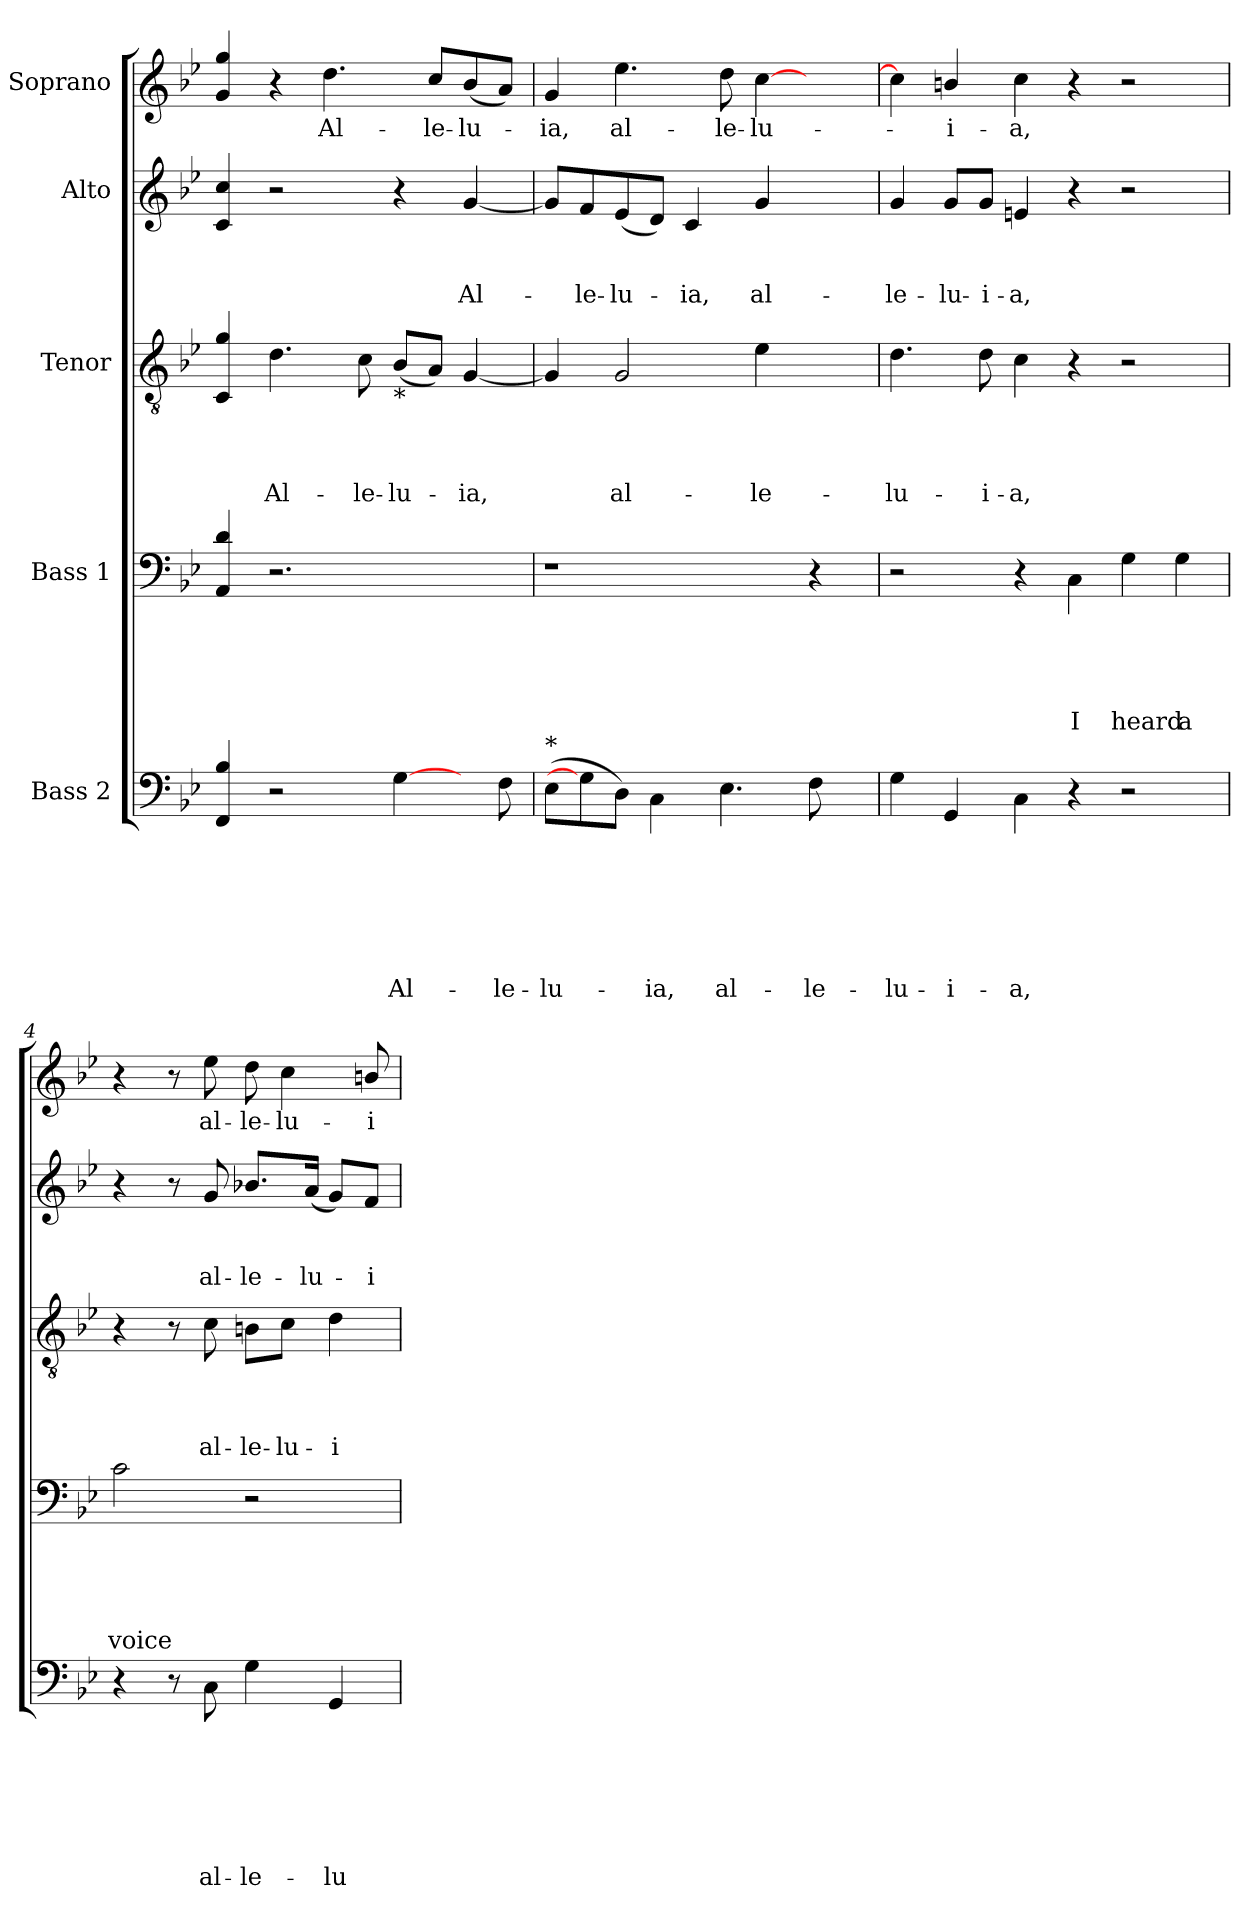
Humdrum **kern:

**kern	**text	**text	**text	**text	**text	**text	**text	**kern	**text	**text	**text	**text	**text	**kern	**text	**text	**text	**text	**kern	**text	**text	**text	**kern	**text
*part5	*part5	*part5	*part5	*part5	*part5	*part5	*part5	*part4	*part4	*part4	*part4	*part4	*part4	*part3	*part3	*part3	*part3	*part3	*part2	*part2	*part2	*part2	*part1	*part1
*staff5	*staff5	*staff5	*staff5	*staff5	*staff5	*staff5	*staff5	*staff4	*staff4	*staff4	*staff4	*staff4	*staff4	*staff3	*staff3	*staff3	*staff3	*staff3	*staff2	*staff2	*staff2	*staff2	*staff1	*staff1
*I"Bass 2	*	*	*	*	*	*	*	*I"Bass 1	*	*	*	*	*	*I"Tenor	*	*	*	*	*I"Alto	*	*	*	*I"Soprano	*
*clefF4	*	*	*	*	*	*	*	*clefF4	*	*	*	*	*	*clefGv2	*	*	*	*	*clefG2	*	*	*	*clefG2	*
*k[b-e-]	*	*	*	*	*	*	*	*k[b-e-]	*	*	*	*	*	*k[b-e-]	*	*	*	*	*k[b-e-]	*	*	*	*k[b-e-]	*
*B-:	*	*	*	*	*	*	*	*B-:	*	*	*	*	*	*B-:	*	*	*	*	*B-:	*	*	*	*B-:	*
=1	=1	=1	=1	=1	=1	=1	=1	=1	=1	=1	=1	=1	=1	=1	=1	=1	=1	=1	=1	=1	=1	=1	=1	=1
4FF/ 4B-/	.	.	.	.	.	.	.	4AA/ 4d/	.	.	.	.	.	4C/ 4g/	.	.	.	.	4c/ 4cc/	.	.	.	4g/ 4gg/	.
!	!	!	!	!	!	!	!	!	!	!	!	!	!	!	!	!	!	!LO:LY:b	!	!	!	!	!	!
2r	.	.	.	.	.	.	.	2.r	.	.	.	.	.	4.d\	.	.	.	Al-	2r	.	.	.	4r	.
!	!	!	!	!	!	!	!	!	!	!	!	!	!	!	!	!	!	!	!	!	!	!	!	!LO:LY:b
.	.	.	.	.	.	.	.	.	.	.	.	.	.	.	.	.	.	.	.	.	.	.	4.dd\	Al-
!	!	!	!	!	!	!	!	!	!	!	!	!	!	!	!	!	!	!LO:LY:b	!	!	!	!	!	!
.	.	.	.	.	.	.	.	.	.	.	.	.	.	8c\	.	.	.	-le-	.	.	.	.	.	.
!	!	!	!	!	!	!	!	!	!	!	!	!	!	!LO:TX:b:i:t=*	!	!	!	!	!	!	!	!	!	!
!	!	!	!	!	!	!	!LO:LY:b	!	!	!	!	!	!	!	!	!	!	!LO:LY:b	!	!	!	!	!	!
[4G\	.	.	.	.	.	.	Al-	.	.	.	.	.	.	(<8B-/L	.	.	.	-lu-	4r	.	.	.	.	.
!	!	!	!	!	!	!	!	!	!	!	!	!	!	!	!	!	!	!	!	!	!	!	!	!LO:LY:b
.	.	.	.	.	.	.	.	.	.	.	.	.	.	8A/J)	.	.	.	.	.	.	.	.	8cc/L	-le-
!	!	!	!	!	!	!	!	!	!	!	!	!	!	!	!	!	!	!LO:LY:b	!	!	!	!LO:LY:b	!	!LO:LY:b
8ryy	.	.	.	.	.	.	.	4ryy	.	.	.	.	.	[<4G/	.	.	.	-ia,	[<4g/	.	.	Al-	(<8b-/	-lu-
!	!	!	!	!	!	!	!LO:LY:b	!	!	!	!	!	!	!	!	!	!	!	!	!	!	!	!	!
8F\	.	.	.	.	.	.	-le-	.	.	.	.	.	.	.	.	.	.	.	.	.	.	.	8a/J)	.
=2	=2	=2	=2	=2	=2	=2	=2	=2	=2	=2	=2	=2	=2	=2	=2	=2	=2	=2	=2	=2	=2	=2	=2	=2
!LO:TX:a:i:t=*	!	!	!	!	!	!	!	!	!	!	!	!	!	!	!	!	!	!	!	!	!	!	!	!
!	!	!	!	!	!	!	!LO:LY:b	!	!	!	!	!	!	!	!	!	!	!	!	!	!	!	!	!LO:LY:b
(>8E-\L	.	.	.	.	.	.	-lu-	1r	.	.	.	.	.	4G/]	.	.	.	.	8g/L]	.	.	.	4g/	-ia,
!	!	!	!	!	!	!	!	!	!	!	!	!	!	!	!	!	!	!	!	!	!	!LO:LY:b	!	!
8G\]	.	.	.	.	.	.	.	.	.	.	.	.	.	.	.	.	.	.	8f/	.	.	-le-	.	.
!	!	!	!	!	!	!	!	!	!	!	!	!	!	!	!	!	!	!LO:LY:b	!	!	!	!LO:LY:b	!	!LO:LY:b
8D\J)	.	.	.	.	.	.	.	.	.	.	.	.	.	2G/	.	.	.	al-	(<8e-/	.	.	-lu-	4.ee-\	al-
!	!	!	!	!	!	!	!LO:LY:b	!	!	!	!	!	!	!	!	!	!	!	!	!	!	!	!	!
4C\	.	.	.	.	.	.	-ia,	.	.	.	.	.	.	.	.	.	.	.	8d/J)	.	.	.	.	.
!	!	!	!	!	!	!	!	!	!	!	!	!	!	!	!	!	!	!	!	!	!	!LO:LY:b	!	!
.	.	.	.	.	.	.	.	.	.	.	.	.	.	.	.	.	.	.	4c/	.	.	-ia,	.	.
!	!	!	!	!	!	!	!LO:LY:b	!	!	!	!	!	!	!	!	!	!	!	!	!	!	!	!	!LO:LY:b
4.E-\	.	.	.	.	.	.	al-	.	.	.	.	.	.	.	.	.	.	.	.	.	.	.	8dd\	-le-
!	!	!	!	!	!	!	!	!	!	!	!	!	!	!	!	!	!	!LO:LY:b	!	!	!	!LO:LY:b	!	!LO:LY:b
.	.	.	.	.	.	.	.	.	.	.	.	.	.	4e-\	.	.	.	-le-	4g/	.	.	al-	[>4cc\	-lu-
!	!	!	!	!	!	!	!LO:LY:b	!	!	!	!	!	!	!	!	!	!	!	!	!	!	!	!	!
8F\	.	.	.	.	.	.	-le-	4r	.	.	.	.	.	4ryy	.	.	.	.	4ryy	.	.	.	4ryy	.
8ryy	.	.	.	.	.	.	.	.	.	.	.	.	.	.	.	.	.	.	.	.	.	.	.	.
=3	=3	=3	=3	=3	=3	=3	=3	=3	=3	=3	=3	=3	=3	=3	=3	=3	=3	=3	=3	=3	=3	=3	=3	=3
!	!	!	!	!	!	!	!LO:LY:b	!	!	!	!	!	!	!	!	!	!	!LO:LY:b	!	!	!	!LO:LY:b	!	!
4G\	.	.	.	.	.	.	-lu-	2r	.	.	.	.	.	4.d\	.	.	.	-lu-	4g/	.	.	-le-	4cc\]	.
!	!	!	!	!	!	!	!LO:LY:b	!	!	!	!	!	!	!	!	!	!	!	!	!	!	!LO:LY:b	!	!LO:LY:b
4GG/	.	.	.	.	.	.	-i-	.	.	.	.	.	.	.	.	.	.	.	8g/L	.	.	-lu-	4bn/	-i-
!	!	!	!	!	!	!	!	!	!	!	!	!	!	!	!	!	!	!LO:LY:b	!	!	!	!LO:LY:b	!	!
.	.	.	.	.	.	.	.	.	.	.	.	.	.	8d\	.	.	.	-i-	8g/J	.	.	-i-	.	.
!	!	!	!	!	!	!	!LO:LY:b	!	!	!	!	!	!	!	!	!	!	!LO:LY:b	!	!	!	!LO:LY:b	!	!LO:LY:b
4C\	.	.	.	.	.	.	-a,	4r	.	.	.	.	.	4c\	.	.	.	-a,	4en/	.	.	-a,	4cc\	-a,
!	!	!	!	!	!	!	!	!	!	!	!	!	!LO:LY:b	!	!	!	!	!	!	!	!	!	!	!
4r	.	.	.	.	.	.	.	4C\	.	.	.	.	I	4r	.	.	.	.	4r	.	.	.	4r	.
!	!	!	!	!	!	!	!	!	!	!	!	!	!LO:LY:b	!	!	!	!	!	!	!	!	!	!	!
2r	.	.	.	.	.	.	.	4G\	.	.	.	.	heard	2r	.	.	.	.	2r	.	.	.	2r	.
!	!	!	!	!	!	!	!	!	!	!	!	!	!LO:LY:b	!	!	!	!	!	!	!	!	!	!	!
.	.	.	.	.	.	.	.	4G\	.	.	.	.	a	.	.	.	.	.	.	.	.	.	.	.
=4	=4	=4	=4	=4	=4	=4	=4	=4	=4	=4	=4	=4	=4	=4	=4	=4	=4	=4	=4	=4	=4	=4	=4	=4
!	!	!	!	!	!	!	!	!	!	!	!	!	!LO:LY:b	!	!	!	!	!	!	!	!	!	!	!
4r	.	.	.	.	.	.	.	2c\	.	.	.	.	voice	4r	.	.	.	.	4r	.	.	.	4r	.
8r	.	.	.	.	.	.	.	.	.	.	.	.	.	8r	.	.	.	.	8r	.	.	.	8r	.
!	!	!	!	!	!	!	!LO:LY:b	!	!	!	!	!	!	!	!	!	!	!LO:LY:b	!	!	!	!LO:LY:b	!	!LO:LY:b
8C\	.	.	.	.	.	.	al-	.	.	.	.	.	.	8c\	.	.	.	al-	8g/	.	.	al-	8ee-\	al-
!	!	!	!	!	!	!	!LO:LY:b	!	!	!	!	!	!	!	!	!	!	!LO:LY:b	!	!	!	!LO:LY:b	!	!LO:LY:b
4G\	.	.	.	.	.	.	-le-	2r	.	.	.	.	.	8Bn\L	.	.	.	-le-	8.b-X/L	.	.	-le-	8dd\	-le-
!	!	!	!	!	!	!	!	!	!	!	!	!	!	!	!	!	!	!LO:LY:b:rj	!	!	!	!	!	!LO:LY:b:rj
.	.	.	.	.	.	.	.	.	.	.	.	.	.	8c\J	.	.	.	-lu-	.	.	.	.	4cc\	-lu-
!	!	!	!	!	!	!	!	!	!	!	!	!	!	!	!	!	!	!	!	!	!	!LO:LY:b	!	!
.	.	.	.	.	.	.	.	.	.	.	.	.	.	.	.	.	.	.	(<16a/Jk	.	.	-lu-	.	.
!	!	!	!	!	!	!	!LO:LY:b	!	!	!	!	!	!	!	!	!	!	!LO:LY:b	!	!	!	!	!	!
4GG/	.	.	.	.	.	.	-lu-	.	.	.	.	.	.	4d\	.	.	.	-i-	8g/L)	.	.	.	.	.
!	!	!	!	!	!	!	!	!	!	!	!	!	!	!	!	!	!	!	!	!	!	!LO:LY:b	!	!LO:LY:b
.	.	.	.	.	.	.	.	.	.	.	.	.	.	.	.	.	.	.	8f/J	.	.	-i-	8bn/	-i-
=	=	=	=	=	=	=	=	=	=	=	=	=	=	=	=	=	=	=	=	=	=	=	=	=
*-	*-	*-	*-	*-	*-	*-	*-	*-	*-	*-	*-	*-	*-	*-	*-	*-	*-	*-	*-	*-	*-	*-	*-	*-
